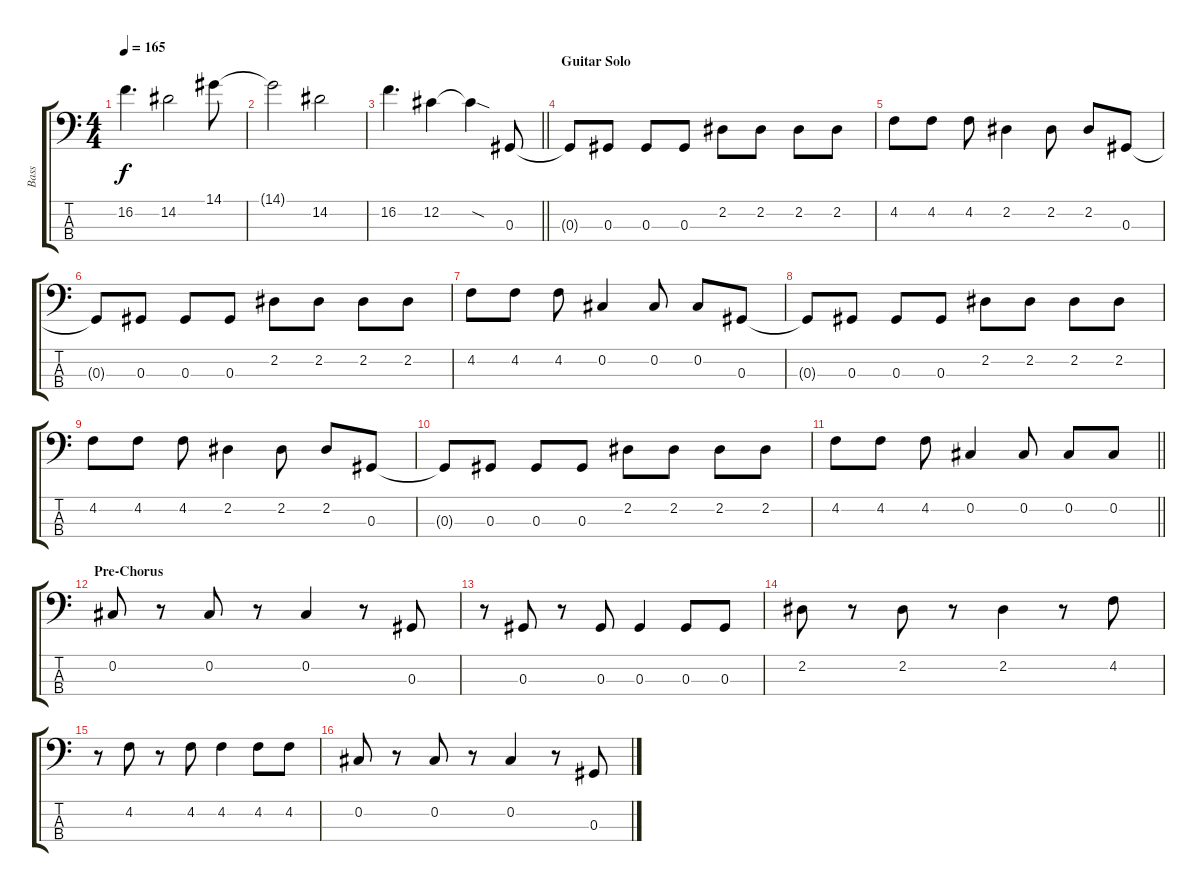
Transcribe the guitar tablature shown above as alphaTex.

\track ("Bass" "Bass") {instrument electricbasspick}
\staff {score tabs}
\tuning (Gb2 Db2 Ab1 Eb1) {hide}
\ts (4 4)
\tempo 165
\clef f4
\ks c
16.2.4{d dy f} 14.2.2 14.1.8 |
14.1{t}.2 14.2.2 |
\barLineRight lightlight
16.2.4{d} 12.2.4 12.2{sod t}.4 0.3.8 |
\section ("" "Guitar Solo")
0.3{t}.8 0.3.8 0.3.8 0.3.8 2.2.8 2.2.8 2.2.8 2.2.8 |
4.2.8 4.2.8 4.2.8 2.2.4 2.2.8 2.2.8 0.3.8 |
0.3{t}.8 0.3.8 0.3.8 0.3.8 2.2.8 2.2.8 2.2.8 2.2.8 |
4.2.8 4.2.8 4.2.8 0.2.4 0.2.8 0.2.8 0.3.8 |
0.3{t}.8 0.3.8 0.3.8 0.3.8 2.2.8 2.2.8 2.2.8 2.2.8 |
4.2.8 4.2.8 4.2.8 2.2.4 2.2.8 2.2.8 0.3.8 |
0.3{t}.8 0.3.8 0.3.8 0.3.8 2.2.8 2.2.8 2.2.8 2.2.8 |
\barLineRight lightlight
4.2.8 4.2.8 4.2.8 0.2.4 0.2.8 0.2.8 0.2.8 |
\section ("" "Pre-Chorus")
0.2.8 r.8 0.2.8 r.8 0.2.4 r.8 0.3.8 |
r.8 0.3.8 r.8 0.3.8 0.3.4 0.3.8 0.3.8 |
2.2.8 r.8 2.2.8 r.8 2.2.4 r.8 4.2.8 |
r.8 4.2.8 r.8 4.2.8 4.2.4 4.2.8 4.2.8 |
0.2.8 r.8 0.2.8 r.8 0.2.4 r.8 0.3.8
